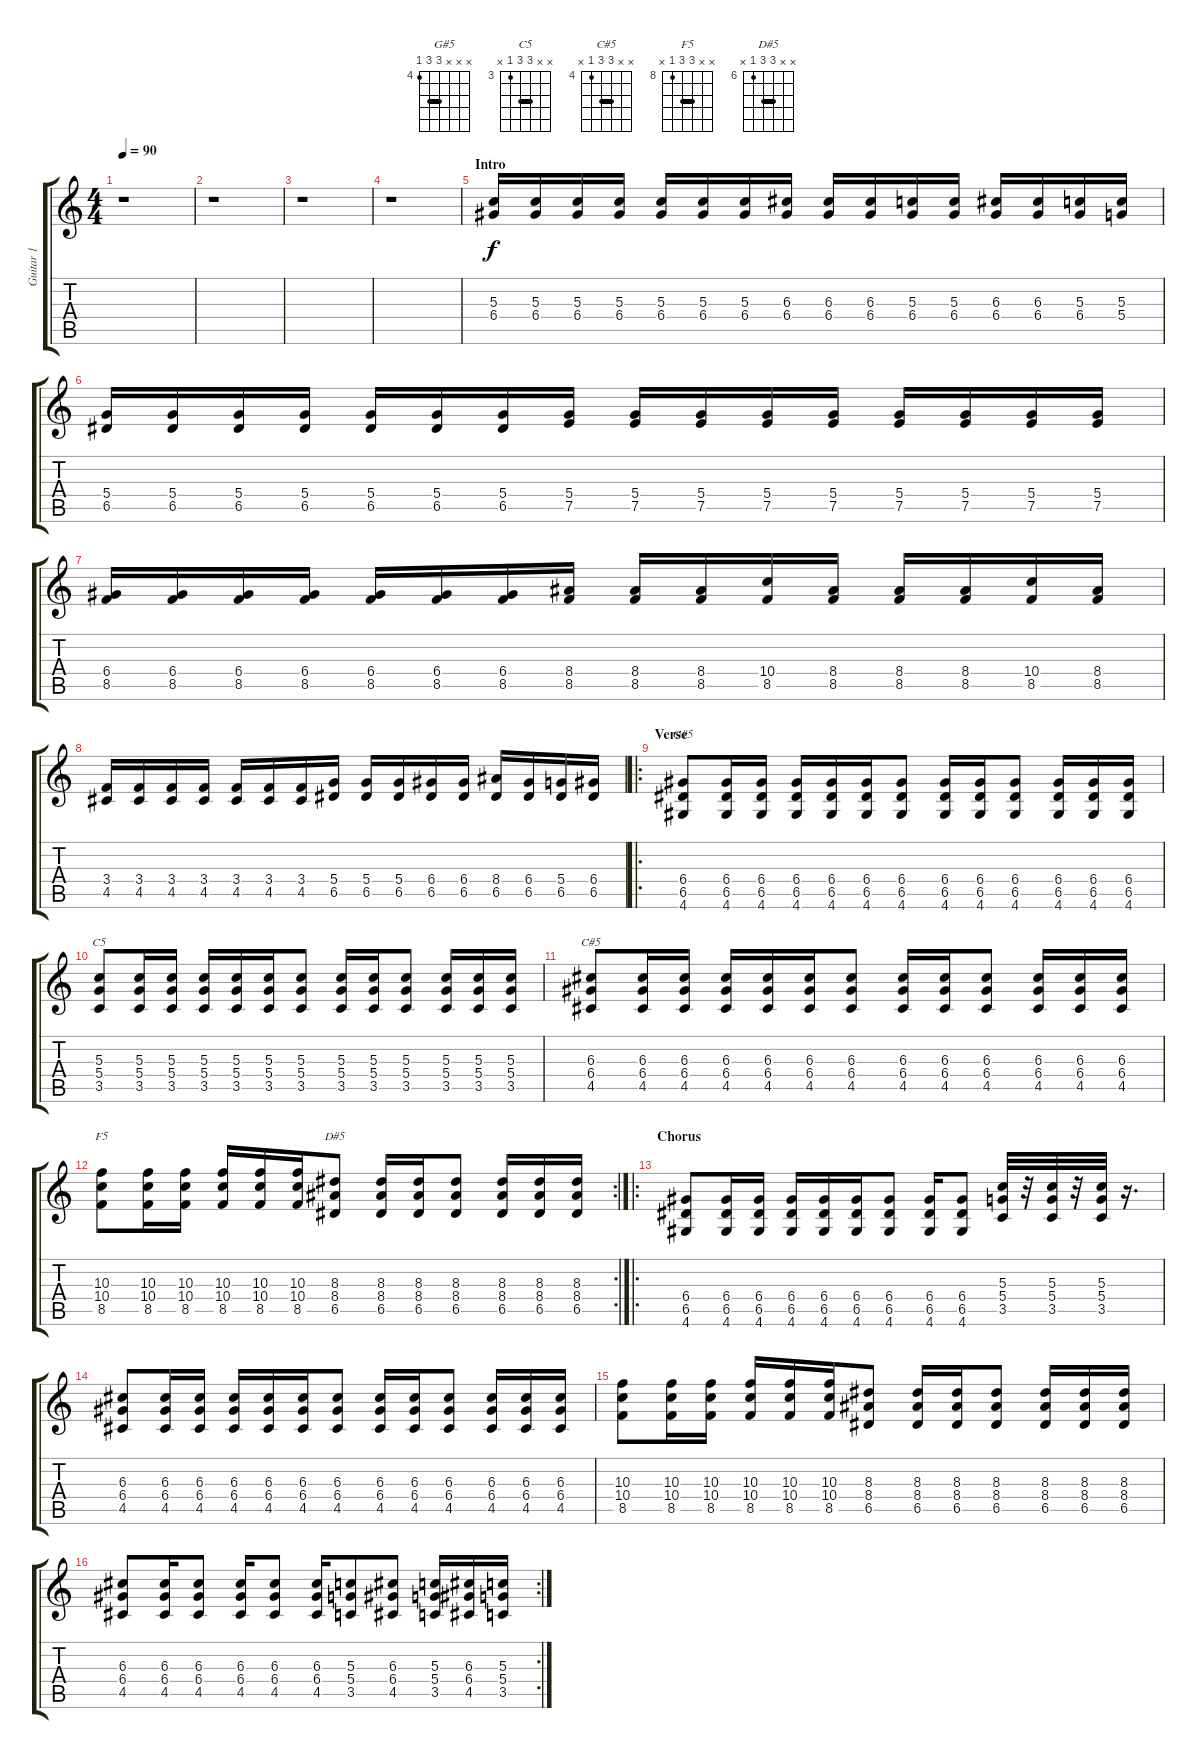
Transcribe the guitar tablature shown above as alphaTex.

\track ("Guitar 1" "Guitar 1") {instrument distortionguitar}
\staff {score tabs}
\tuning (E4 B3 G3 D3 A2 E2) {hide}
\chord ("G#5" x x x 6 6 4) {firstfret 4 barre 6}
\chord ("C5" x x 5 5 3 x) {firstfret 3 barre 5}
\chord ("C#5" x x 6 6 4 x) {firstfret 4 barre 6}
\chord ("F5" x x 10 10 8 x) {firstfret 8 barre 10}
\chord ("D#5" x x 8 8 6 x) {firstfret 6 barre 8}
\ts (4 4)
\tempo 90
\clef g2
\ks c
r.1{dy f instrument distortionguitar} |
r.1 |
r.1 |
r.1 |
\section ("" "Intro")
(5.3 6.4).16 (5.3 6.4).16 (5.3 6.4).16 (5.3 6.4).16 (5.3 6.4).16 (5.3 6.4).16 (5.3 6.4).16 (6.3 6.4).16 (6.3 6.4).16 (6.3 6.4).16 (5.3 6.4).16 (5.3 6.4).16 (6.3 6.4).16 (6.3 6.4).16 (5.3 6.4).16 (5.3 5.4).16 |
(5.4 6.5).16 (5.4 6.5).16 (5.4 6.5).16 (5.4 6.5).16 (5.4 6.5).16 (5.4 6.5).16 (5.4 6.5).16 (5.4 7.5).16 (5.4 7.5).16 (5.4 7.5).16 (5.4 7.5).16 (5.4 7.5).16 (5.4 7.5).16 (5.4 7.5).16 (5.4 7.5).16 (5.4 7.5).16 |
(6.4 8.5).16 (6.4 8.5).16 (6.4 8.5).16 (6.4 8.5).16 (6.4 8.5).16 (6.4 8.5).16 (6.4 8.5).16 (8.4 8.5).16 (8.4 8.5).16 (8.4 8.5).16 (10.4 8.5).16 (8.4 8.5).16 (8.4 8.5).16 (8.4 8.5).16 (10.4 8.5).16 (8.4 8.5).16 |
(3.4 4.5).16 (3.4 4.5).16 (3.4 4.5).16 (3.4 4.5).16 (3.4 4.5).16 (3.4 4.5).16 (3.4 4.5).16 (5.4 6.5).16 (5.4 6.5).16 (5.4 6.5).16 (6.4 6.5).16 (6.4 6.5).16 (8.4 6.5).16 (6.4 6.5).16 (5.4 6.5).16 (6.4 6.5).16 |
\ro
\section ("" "Verse")
(6.4 6.5 4.6).8{ch "G#5"} (6.4 6.5 4.6).16 (6.4 6.5 4.6).16 (6.4 6.5 4.6).16 (6.4 6.5 4.6).16 (6.4 6.5 4.6).16 (6.4 6.5 4.6).8 (6.4 6.5 4.6).16 (6.4 6.5 4.6).16 (6.4 6.5 4.6).8 (6.4 6.5 4.6).16 (6.4 6.5 4.6).16 (6.4 6.5 4.6).16 |
(5.3 5.4 3.5).8{ch "C5"} (5.3 5.4 3.5).16 (5.3 5.4 3.5).16 (5.3 5.4 3.5).16 (5.3 5.4 3.5).16 (5.3 5.4 3.5).16 (5.3 5.4 3.5).8 (5.3 5.4 3.5).16 (5.3 5.4 3.5).16 (5.3 5.4 3.5).8 (5.3 5.4 3.5).16 (5.3 5.4 3.5).16 (5.3 5.4 3.5).16 |
(6.3 6.4 4.5).8{ch "C#5"} (6.3 6.4 4.5).16 (6.3 6.4 4.5).16 (6.3 6.4 4.5).16 (6.3 6.4 4.5).16 (6.3 6.4 4.5).16 (6.3 6.4 4.5).8 (6.3 6.4 4.5).16 (6.3 6.4 4.5).16 (6.3 6.4 4.5).8 (6.3 6.4 4.5).16 (6.3 6.4 4.5).16 (6.3 6.4 4.5).16 |
\rc 2
(10.3 10.4 8.5).8{ch "F5"} (10.3 10.4 8.5).16 (10.3 10.4 8.5).16 (10.3 10.4 8.5).16 (10.3 10.4 8.5).16 (10.3 10.4 8.5).16 (8.3 8.4 6.5).8{ch "D#5"} (8.3 8.4 6.5).16 (8.3 8.4 6.5).16 (8.3 8.4 6.5).8 (8.3 8.4 6.5).16 (8.3 8.4 6.5).16 (8.3 8.4 6.5).16 |
\ro
\section ("" "Chorus")
(6.4 6.5 4.6).8 (6.4 6.5 4.6).16 (6.4 6.5 4.6).16 (6.4 6.5 4.6).16 (6.4 6.5 4.6).16 (6.4 6.5 4.6).16 (6.4 6.5 4.6).8 (6.4 6.5 4.6).16 (6.4 6.5 4.6).8 (5.3 5.4 3.5).32 r.32 (5.3 5.4 3.5).32 r.32 (5.3 5.4 3.5).32 r.16{d} |
(6.3 6.4 4.5).8 (6.3 6.4 4.5).16 (6.3 6.4 4.5).16 (6.3 6.4 4.5).16 (6.3 6.4 4.5).16 (6.3 6.4 4.5).16 (6.3 6.4 4.5).8 (6.3 6.4 4.5).16 (6.3 6.4 4.5).16 (6.3 6.4 4.5).8 (6.3 6.4 4.5).16 (6.3 6.4 4.5).16 (6.3 6.4 4.5).16 |
(10.3 10.4 8.5).8 (10.3 10.4 8.5).16 (10.3 10.4 8.5).16 (10.3 10.4 8.5).16 (10.3 10.4 8.5).16 (10.3 10.4 8.5).16 (8.3 8.4 6.5).8 (8.3 8.4 6.5).16 (8.3 8.4 6.5).16 (8.3 8.4 6.5).8 (8.3 8.4 6.5).16 (8.3 8.4 6.5).16 (8.3 8.4 6.5).16 |
\rc 2
(6.3 6.4 4.5).8 (6.3 6.4 4.5).16 (6.3 6.4 4.5).8 (6.3 6.4 4.5).16 (6.3 6.4 4.5).8 (6.3 6.4 4.5).16 (5.3 5.4 3.5).8 (6.3 6.4 4.5).8 (5.3 5.4 3.5).16 (6.3 6.4 4.5).16 (5.3 5.4 3.5).16
